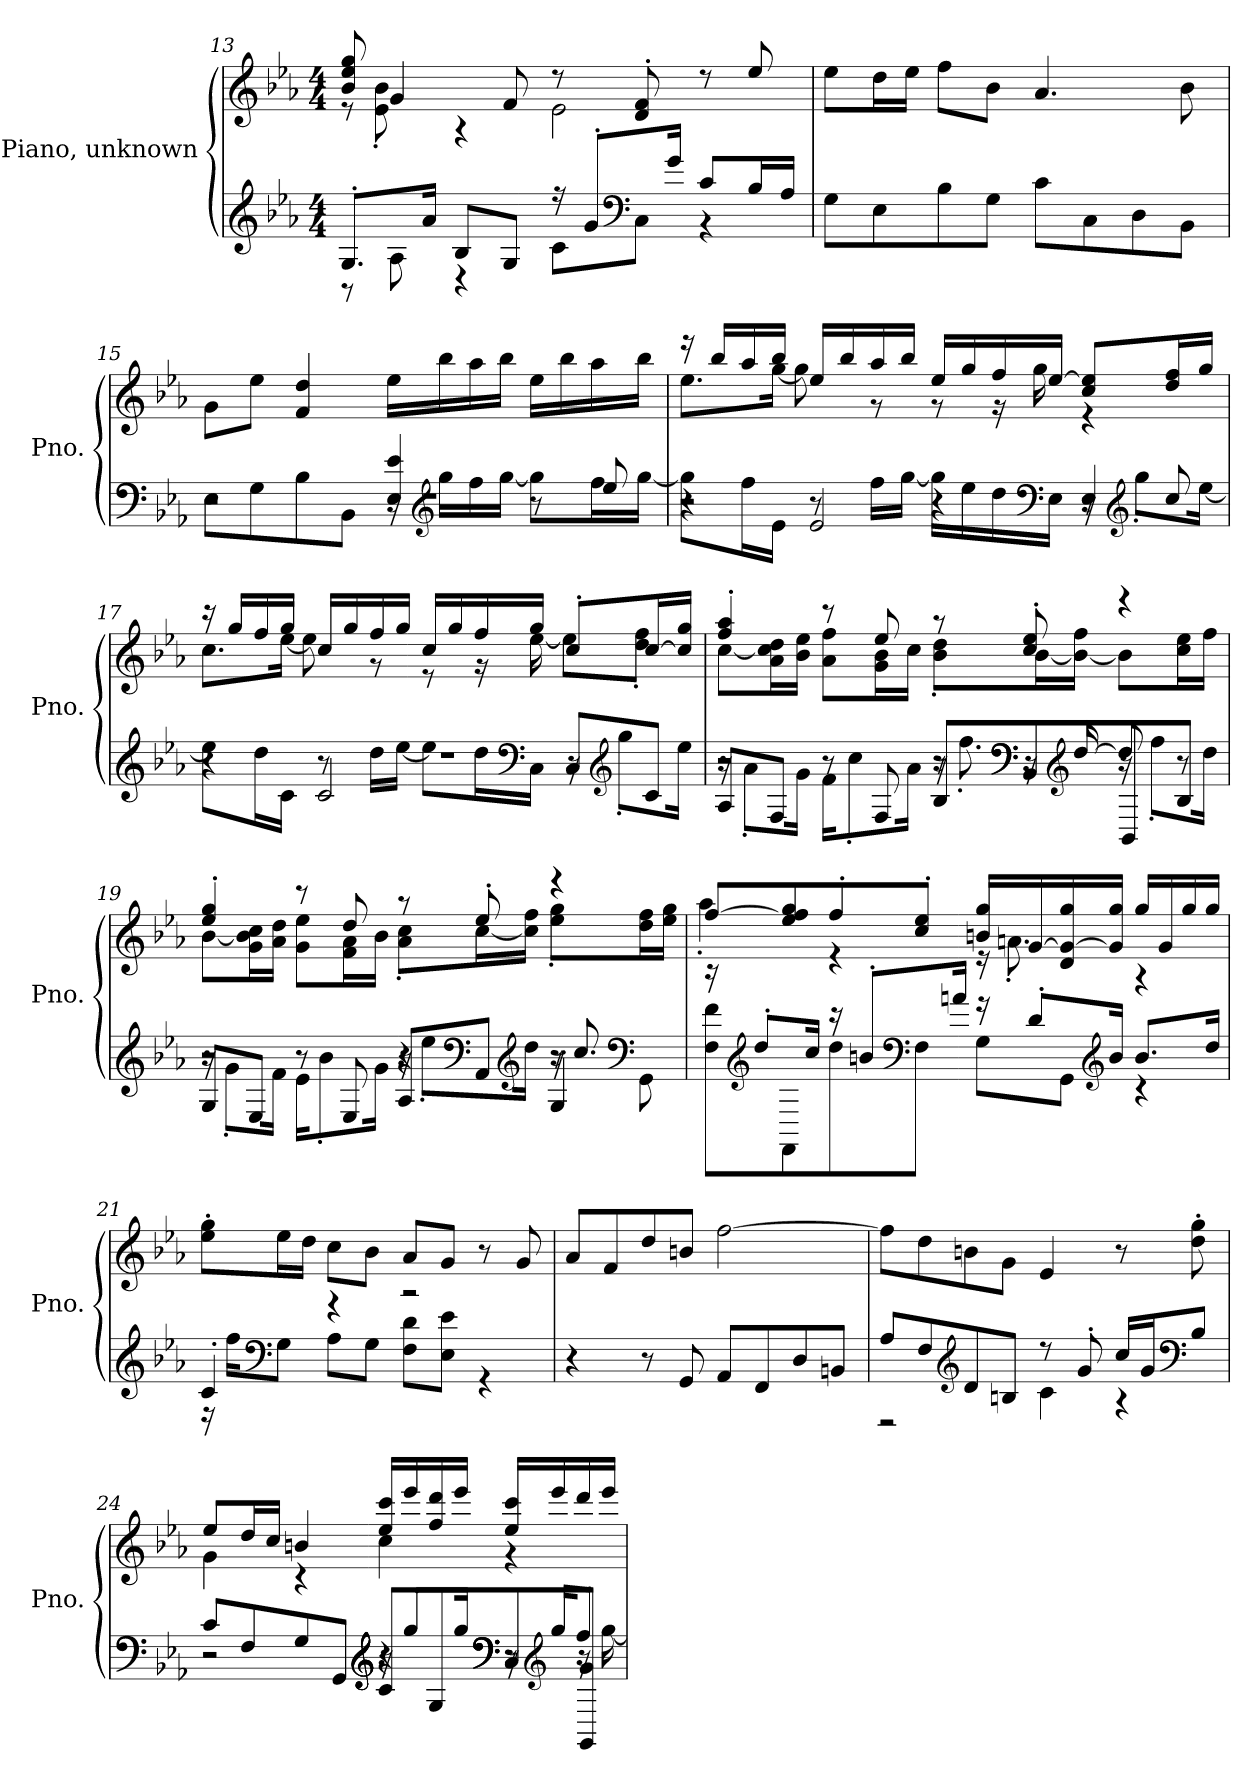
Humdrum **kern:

**kern	**kern
*part1	*part1
*staff2	*staff1
*I"Piano, unknown	*
*I'Pno.	*
*clefG2	*clefG2
*k[b-e-a-]	*k[b-e-a-]
*M4/4	*M4/4
=13	=13
*^	*^
8.G'/L	8r	8b-/ 8ee-/ 8gg/	8r
.	8A-\	4g/	8e-\' 8b-\'
16a-/Jk	.	.	.
8B-/L	4r	.	4r
8G/J	.	8f/	.
16r	8c\L	8r	2e-\
8g'/L	.	.	.
*clefF4	*	*	*
.	8C\J	8d/' 8f/'	.
16g/Jk	.	.	.
8c/L	4r	8r	.
16B-/L	.	8ee-/	.
16A-/JJ	.	.	.
*v	*v	*	*
*	*v	*v
=14	=14
8G\L	8ee-\L
8E-\	16dd\L
.	16ee-\JJ
8B-\	8ff\L
8G\J	8b-\J
8c\L	4.a-/
8C\	.
8D\	.
8BB-\J	8b-\
!!LO:PB:g=z
=15	=15
*^	*
*	*^	*
1r	8E-\L	2r	8g\L
.	8G\	.	8ee-\J
.	8B-\	.	4f/ 4dd/
.	8BB-\J	.	.
.	16r	4E-/ 4e-/	16ee-\LL
*clefG2	*	*	*
.	16gg\LL	.	16bb-\
.	16ff\	.	16aa-\
.	[16gg\JJ	.	16bb-\JJ
.	8gg\L]	8r	16ee-\LL
.	.	.	16bb-\
.	16ff\L	8ee-/	16aa-\
.	[16gg\JJ	.	16bb-\JJ
=16	=16	=16	=16
*	*	*	*^
2r	8gg\L]	4r	16r	8.ee-\L
.	.	.	16bb-/LL	.
.	16ff\L	.	16aa-/	.
.	16e-\JJ	.	16bb-/JJ	[16gg\Jk
.	8r	2e-/	16ee-/LL	8gg\]
.	.	.	16bb-/	.
.	16ff\LL	.	16aa-/	8r
.	[16gg\JJ	.	16bb-/JJ	.
4r	16gg\LL]	.	16ee-/LL	8r
.	16ee-\	.	16gg/	.
.	16dd\	.	16ff/	16r
*clefF4	*	*	*	*
.	16E-\JJ	.	[16ee-/JJ	16gg\
8r	16r	4E-/	8cc/ 8ee-/]L	4r
*clefG2	*	*	*	*
.	8gg'\L	.	.	.
8cc/	.	.	16dd/ 16ff/L	.
.	[16ee-\Jk	.	16gg/JJ	.
!!LO:LB:g=z	!!
=17	=17	=17	=17	=17
1r	8ee-\L]	4r	16r	8.cc\L
.	.	.	16gg/LL	.
.	16dd\L	.	16ff/	.
.	16c\JJ	.	16gg/JJ	[16ee-\Jk
.	8r	2c/	16cc/LL	8ee-\]
.	.	.	16gg/	.
.	16dd\LL	.	16ff/	8r
.	[16ee-\JJ	.	16gg/JJ	.
.	8ee-\L]	.	16cc/LL	8r
.	.	.	16gg/	.
.	16dd\L	.	16ff/	16r
*clefF4	*	*	*	*
.	16C\JJ	.	16gg/JJ	[16ee-\
.	16r	8C/L	8cc'/L	8ee-\L]
*clefG2	*	*	*	*
.	8gg'\L	.	.	.
.	.	8c/J	[16cc/L	8dd\' 8ff\'J
.	16ee-\Jk	.	16cc/] 16gg/JJ	.
!!LO:LB:g=z	!!
=18	=18	=18	=18	=18
2r	16r	8A-/L	4ff/' 4aa-/'	[8cc\L
.	8a-'\L	.	.	.
.	.	8F/J	.	16a-\ 16cc\] 16dd\L
.	16g\Jk	.	.	16b-\ 16ee-\JJ
.	16f\KL	8r	8r	8a-\ 8ff\L
.	8cc'\	.	.	.
.	.	8F/	8ee-/	16g\ 16b-\L
.	16a-\Jk	.	.	16cc\JJ
8r	16r	8B-/L	8r	8b-\' 8dd\'L
.	8.ff'\	.	.	.
*clefF4	*	*	*	*
16r	.	8BB-/	8cc/' 8ee-/'	[16b-\L
*clefG2	*	*	*	*
[16dd/	.	.	.	16b-\_ 16ff\JJ
8dd/]	16r	8BB-/	4r	8b-\L]
.	8ff'\L	.	.	.
8r	.	8B-/J	.	16cc\ 16ee-\L
.	16dd\Jk	.	.	16ff\JJ
=19	=19	=19	=19	=19
2r	16r	8G/L	4ee-/' 4gg/'	[8b-\L
.	8g'\L	.	.	.
.	.	8E-/J	.	16g\ 16b-\] 16cc\L
.	16f\Jk	.	.	16a-\ 16dd\JJ
.	16e-\KL	8r	8r	8g\ 8ee-\L
.	8b-'\	.	.	.
.	.	8E-/	8dd/	16f\ 16a-\L
.	16g\Jk	.	.	16b-\JJ
4r	16r	8A-/L	8r	8a-\' 8cc\'L
.	8ee-'\L	.	.	.
*clefF4	*	*	*	*
.	.	8AA-/J	8ee-'/	[16cc\L
*clefG2	*	*	*	*
.	16dd\Jk	.	.	16cc\] 16ff\JJ
16r	8r	4G'/	4r	8ee-\' 8gg\'L
8.cc/	.	.	.	.
*clefF4	*	*	*	*
.	8GG\	.	.	16dd\ 16ff\L
.	.	.	.	16ee-\ 16gg\JJ
*	*v	*v	*	*
!!LO:LB:g=z	!!
=20	=20	=20	=20
16r	8F\ 8f\L	[8ff/L	4aa-'\
*clefG2	*	*	*
8dd'/L	.	.	.
.	8FF\	8ee-/ 8ff/] 8gg/	.
16cc/Jk	.	.	.
16r	8dd\	8ff'/	4r
8bn'/L	.	.	.
*clefF4	*	*	*
.	8F\J	8cc/' 8ee-/'J	.
16an/Jk	.	.	.
16r	8G\L	16bn/ 16gg/LL	16r
8d'/L	.	[16g/	8.an'\
.	8GG\J	16d/ 16g/_ 16gg/	.
*clefG2	*	*	*
16b/Jk	.	16g/] 16gg/JJ	.
8.b/L	4r	16gg/LL	4r
.	.	16g/	.
.	.	16gg/	.
16dd/Jk	.	16gg/JJ	.
*	*	*v	*v
=21	=21	=21
4c'/	16r	8ee-\' 8gg\'L
.	16ff\KL	.
*clefF4	*	*
.	8G\J	16ee-\L
.	.	16dd\JJ
4r	8A-\L	8cc\L
.	8G\J	8b-\J
2r	8F\ 8d\L	8a-/L
.	8E-\ 8e-\J	8g/J
.	4r	8r
.	.	8g/
*v	*v	*
!!LO:LB:g=z
=22	=22
4r	8a-/L
.	8f/
8r	8dd/
8GG/	8bn/J
8AA-/L	[2ff\
8FF/	.
8D/	.
8BBn/J	.
=23	=23
*^	*
8A-/L	2r	8ff\L]
8F/	.	8dd\
*clefG2	*	*
8d/	.	8bn\
8Bn/J	.	8g\J
8r	4c\	4e-/
8g'/	.	.
16cc/LL	4r	8r
16g/J	.	.
*clefF4	*	*
8B/J	.	8dd\' 8gg\'
!!LO:LB:g=z
=24	=24	=24
*	*^	*^
8c/L	2r	2r	8ee-/L	4g\
8F/	.	.	16dd/L	.
.	.	.	16cc/JJ	.
8G/	.	.	4bn/	4r
8GG/J	.	.	.	.
*clefG2	*	*	*	*
16r	4r	8c/L	16ee-/ 16ccc/LL	4cc\
8gg'/L	.	.	16eee-/	.
.	.	8G/	16ff/ 16ddd/	.
16gg/Jk	.	.	16eee-/JJ	.
*clefF4	*	*	*	*
16r	8r	8C/	16ee-/ 16ccc/LL	4r
*clefG2	*	*	*	*
16gg/KL	.	.	16eee-/	.
8ff'/J	16r	8GG/ 8g/J	16ddd/	.
.	[16gg\	.	16eee-/JJ	.
*v	*v	*v	*	*
*	*v	*v
=	=
*-	*-
